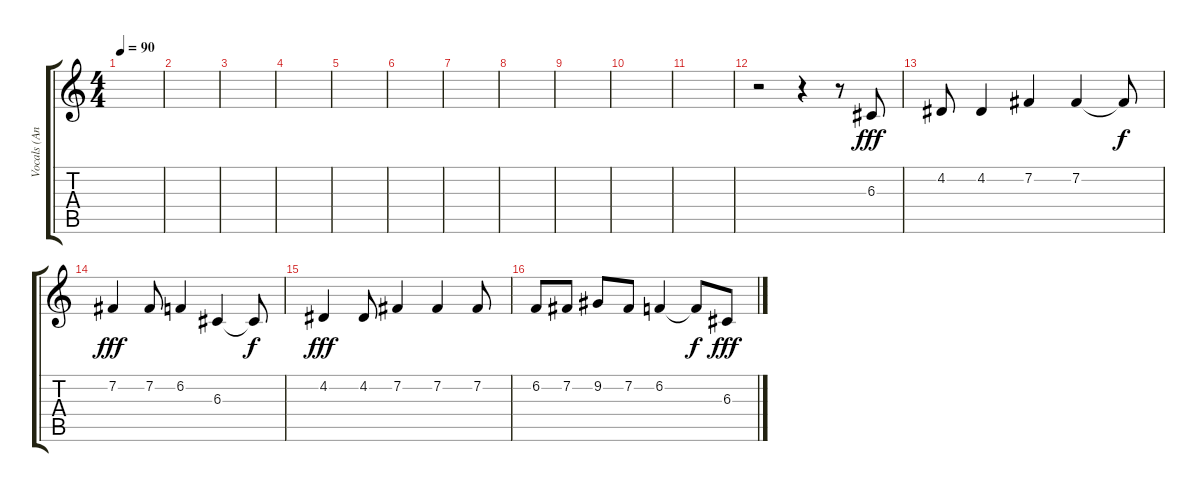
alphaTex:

\track ("Vocals (Anna)" "Vocals (An") {instrument clarinet}
\staff {score tabs}
\tuning (E4 B3 G3 D3 A2 E2) {hide}
\ts (4 4)
\tempo 90
\clef g2
\ks c
|
|
|
|
|
|
|
|
|
|
|
r.2 r.4 r.8 6.3.8{dy fff} |
4.2.8 4.2.4 7.2.4 7.2.4 7.2{t}.8{dy f} |
7.2.4{dy fff} 7.2.8 6.2.4 6.3.4 6.3{t}.8{dy f} |
4.2.4{dy fff} 4.2.8 7.2.4 7.2.4 7.2.8 |
6.2.8 7.2.8 9.2.8 7.2.8 6.2.4 6.2{t}.8{dy f} 6.3.8{dy fff}
